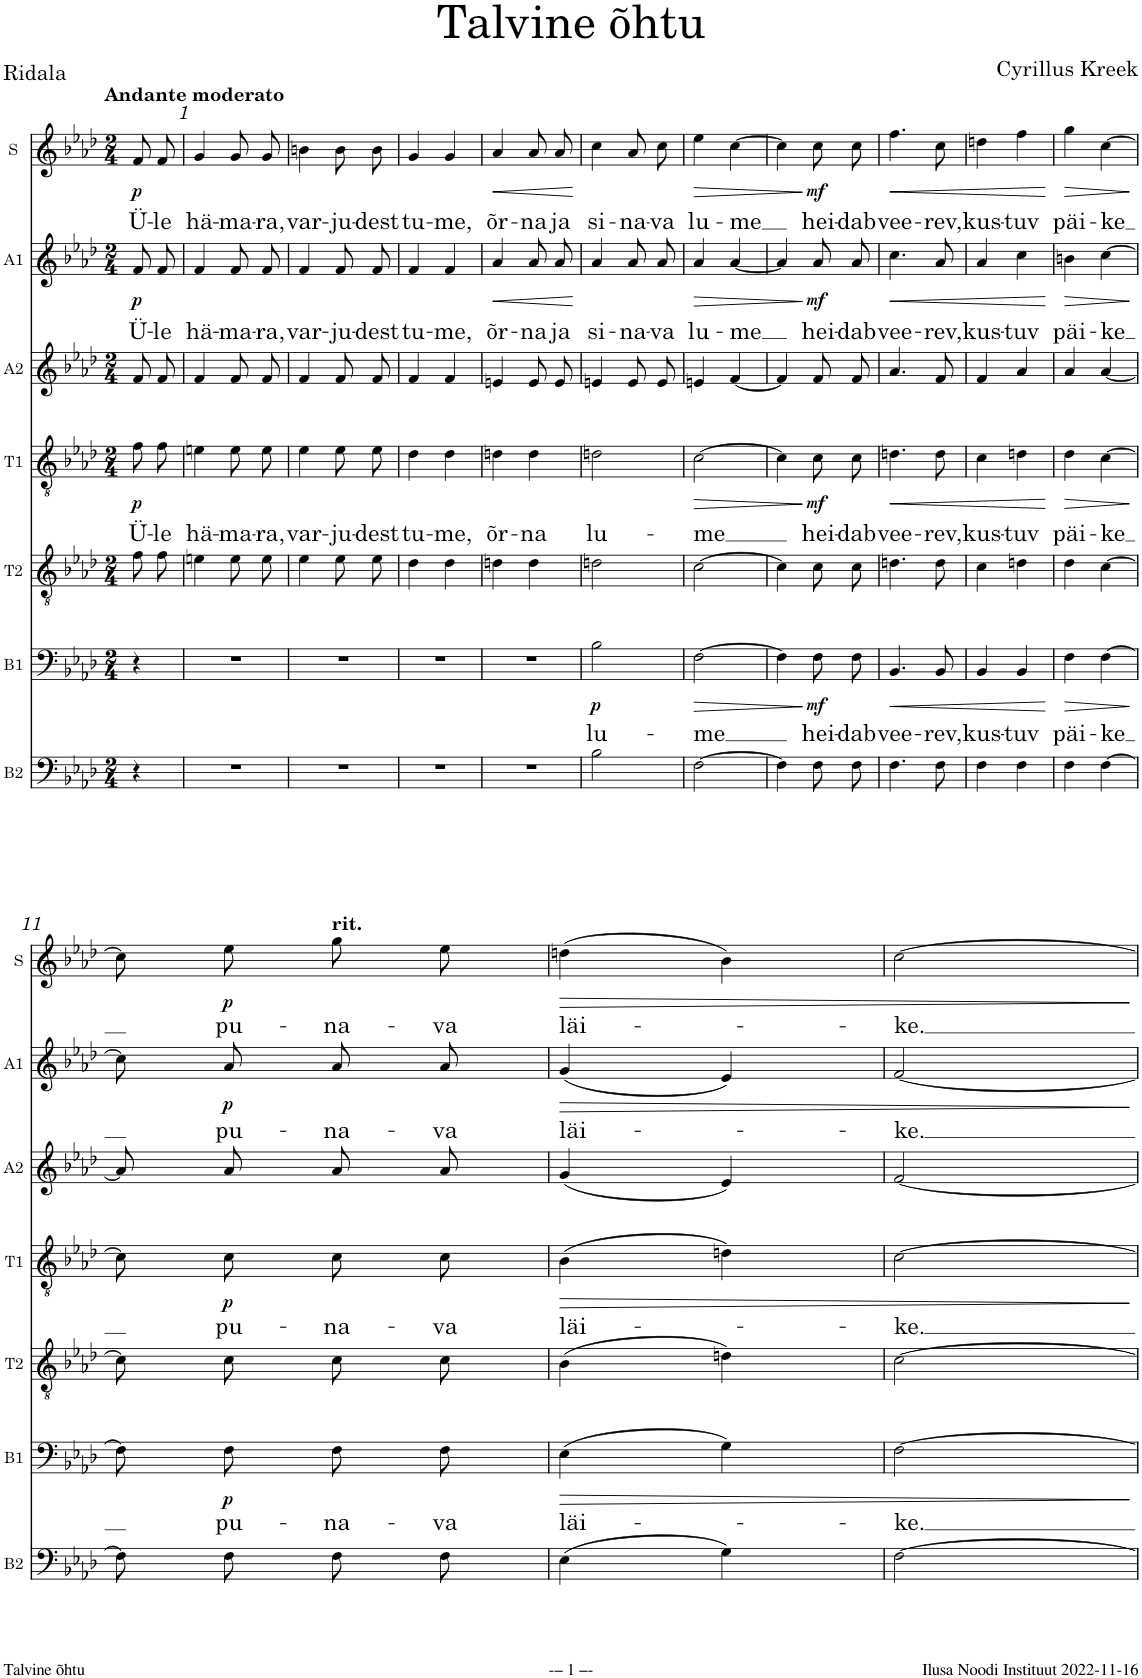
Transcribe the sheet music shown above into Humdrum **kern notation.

**kern	**text	**kern	**text	**dynam	**kern	**text	**kern	**text	**dynam	**kern	**text	**kern	**text	**dynam	**kern	**text	**dynam
*part7	*part7	*part6	*part6	*part6	*part5	*part5	*part4	*part4	*part4	*part3	*part3	*part2	*part2	*part2	*part1	*part1	*part1
*staff7	*staff7	*staff6	*staff6	*staff6	*staff5	*staff5	*staff4	*staff4	*staff4	*staff3	*staff3	*staff2	*staff2	*staff2	*staff1	*staff1	*staff1
*I"B2	*	*I"B1	*	*	*I"T2	*	*I"T1	*	*	*I"A2	*	*I"A1	*	*	*I"S	*	*
*I'B2	*	*I'B1	*	*	*I'T2	*	*I'T1	*	*	*I'A2	*	*I'A1	*	*	*I'S	*	*
*clefF4	*	*clefF4	*	*	*clefGv2	*	*clefGv2	*	*	*clefG2	*	*clefG2	*	*	*clefG2	*	*
*	*	*	*	*	*	*	*	*	*	*	*	*Trd1c2	*	*	*	*	*
*k[b-e-a-d-]	*	*k[b-e-a-d-]	*	*	*k[b-e-a-d-]	*	*k[b-e-a-d-]	*	*	*k[b-e-a-d-]	*	*k[b-e-a-d-]	*	*	*k[b-e-a-d-]	*	*
*M2/4	*	*M2/4	*	*	*M2/4	*	*M2/4	*	*	*M2/4	*	*M2/4	*	*	*M2/4	*	*
=	=	=	=	=	=	=	=	=	=	=	=	=	=	=	=	=	=
!	!	!	!	!	!	!	!	!	!	!	!	!	!	!	!LO:TX:a:B:t=Andante moderato	!	!
!	!	!	!	!	!	!LO:LY:a	!	!LO:LY:b	!LO:DY:b	!	!LO:LY:a	!	!LO:LY:b	!LO:DY:b	!	!LO:LY:b	!LO:DY:b
4r	.	4r	.	.	8f\L	Ü-	8f\L	Ü-	p	8f/L	Ü-	8f/L	Ü-	p	8f/L	Ü-	p
!	!	!	!	!	!	!LO:LY:a	!	!LO:LY:b	!	!	!LO:LY:a	!	!LO:LY:b	!	!	!LO:LY:b	!
.	.	.	.	.	8f\J	-le	8f\J	-le	.	8f/J	-le	8f/J	-le	.	8f/J	-le	.
=1	=1	=1	=1	=1	=1	=1	=1	=1	=1	=1	=1	=1	=1	=1	=1	=1	=1
!	!	!	!	!	!	!LO:LY:a	!	!LO:LY:b	!	!	!LO:LY:a	!	!LO:LY:b	!	!	!LO:LY:b	!
2r	.	2r	.	.	4en\	hä-	4en\	hä-	.	4f/	hä-	4f/	hä-	.	4g/	hä-	.
!	!	!	!	!	!	!LO:LY:a	!	!LO:LY:b	!	!	!LO:LY:a	!	!LO:LY:b	!	!	!LO:LY:b	!
.	.	.	.	.	8e\L	-ma-	8e\L	-ma-	.	8f/L	-ma-	8f/L	-ma-	.	8g/L	-ma-	.
!	!	!	!	!	!	!LO:LY:a	!	!LO:LY:b	!	!	!LO:LY:a	!	!LO:LY:b	!	!	!LO:LY:b	!
.	.	.	.	.	8e\J	-ra,	8e\J	-ra,	.	8f/J	-ra,	8f/J	-ra,	.	8g/J	-ra,	.
=2	=2	=2	=2	=2	=2	=2	=2	=2	=2	=2	=2	=2	=2	=2	=2	=2	=2
!	!	!	!	!	!	!LO:LY:a	!	!LO:LY:b	!	!	!LO:LY:a	!	!LO:LY:b	!	!	!LO:LY:b	!
2r	.	2r	.	.	4e-\	var-	4e-\	var-	.	4f/	var-	4f/	var-	.	4bn\	var-	.
!	!	!	!	!	!	!LO:LY:a	!	!LO:LY:b	!	!	!LO:LY:a	!	!LO:LY:b	!	!	!LO:LY:b	!
.	.	.	.	.	8e-\L	-ju-	8e-\L	-ju-	.	8f/L	-ju-	8f/L	-ju-	.	8b\L	-ju-	.
!	!	!	!	!	!	!LO:LY:a	!	!LO:LY:b	!	!	!LO:LY:a	!	!LO:LY:b	!	!	!LO:LY:b	!
.	.	.	.	.	8e-\J	-dest	8e-\J	-dest	.	8f/J	-dest	8f/J	-dest	.	8b\J	-dest	.
=3	=3	=3	=3	=3	=3	=3	=3	=3	=3	=3	=3	=3	=3	=3	=3	=3	=3
!	!	!	!	!	!	!LO:LY:a	!	!LO:LY:b	!	!	!LO:LY:a	!	!LO:LY:b	!	!	!LO:LY:b	!
2r	.	2r	.	.	4d-\	tu-	4d-\	tu-	.	4f/	tu-	4f/	tu-	.	4g/	tu-	.
!	!	!	!	!	!	!LO:LY:a	!	!LO:LY:b	!	!	!LO:LY:a	!	!LO:LY:b	!	!	!LO:LY:b	!
.	.	.	.	.	4d-\	-me,	4d-\	-me,	.	4f/	-me,	4f/	-me,	.	4g/	-me,	.
=4	=4	=4	=4	=4	=4	=4	=4	=4	=4	=4	=4	=4	=4	=4	=4	=4	=4
!	!	!	!	!	!	!LO:LY:a	!	!LO:LY:b	!	!	!LO:LY:a	!	!LO:LY:b	!LO:HP:b	!	!LO:LY:b	!LO:HP:b
2r	.	2r	.	.	4dn\	õr-	4dn\	õr-	.	4en/	õr-	4a-/	õr-	<	4a-/	õr-	<
!	!	!	!	!	!	!LO:LY:a	!	!LO:LY:b	!	!	!LO:LY:a	!	!LO:LY:b	!	!	!LO:LY:b	!
.	.	.	.	.	4d\	-na	4d\	-na	.	8e/L	-na	8a-/L	-na	.	8a-/L	-na	.
!	!	!	!	!	!	!	!	!	!	!	!LO:LY:a	!	!LO:LY:b	!	!	!LO:LY:b	!
.	.	.	.	.	.	.	.	.	.	8e/J	ja	8a-/J	ja	.	8a-/J	ja	.
.	.	.	.	.	.	.	.	.	.	.	.	.	.	[	.	.	[
=5	=5	=5	=5	=5	=5	=5	=5	=5	=5	=5	=5	=5	=5	=5	=5	=5	=5
!	!LO:LY:a	!	!LO:LY:b	!LO:DY:b	!	!LO:LY:a	!	!LO:LY:b	!	!	!LO:LY:a	!	!LO:LY:b	!	!	!LO:LY:b	!
2B-\	lu-	2B-\	lu-	p	2dn\	lu-	2dn\	lu-	.	4en/	si-	4a-/	si-	.	4cc\	si-	.
!	!	!	!	!	!	!	!	!	!	!	!LO:LY:a	!	!LO:LY:b	!	!	!LO:LY:b	!
.	.	.	.	.	.	.	.	.	.	8e/L	-na-	8a-/L	-na-	.	8a-\L	-na-	.
!	!	!	!	!	!	!	!	!	!	!	!LO:LY:a	!	!LO:LY:b	!	!	!LO:LY:b	!
.	.	.	.	.	.	.	.	.	.	8e/J	-va	8a-/J	-va	.	8cc\J	-va	.
=6	=6	=6	=6	=6	=6	=6	=6	=6	=6	=6	=6	=6	=6	=6	=6	=6	=6
!	!LO:LY:a	!	!LO:LY:b	!LO:HP:b	!	!LO:LY:a	!	!LO:LY:b	!LO:HP:b	!	!LO:LY:a	!	!LO:LY:b	!LO:HP:b	!	!LO:LY:b	!LO:HP:b
[2F\	-me	[2F\	-me	>	[2c\	-me	[2c\	-me	>	4en/	lu-	4a-/	lu-	>	4ee-\	lu-	>
!	!	!	!	!	!	!	!	!	!	!	!LO:LY:a	!	!LO:LY:b	!	!	!LO:LY:b	!
.	.	.	.	.	.	.	.	.	.	[4f/	-me	[4a-/	-me	.	[4cc\	-me	.
=7	=7	=7	=7	=7	=7	=7	=7	=7	=7	=7	=7	=7	=7	=7	=7	=7	=7
4F\]	.	4F\]	.	.	4c\]	.	4c\]	.	.	4f/]	.	4a-/]	.	.	4cc\]	.	.
!	!LO:LY:a	!	!LO:LY:b	!LO:DY:n=1:b	!	!LO:LY:a	!	!LO:LY:b	!LO:DY:n=1:b	!	!LO:LY:a	!	!LO:LY:b	!LO:DY:n=1:b	!	!LO:LY:b	!LO:DY:n=1:b
8F\L	hei-	8F\L	hei-	] mf	8c\L	hei-	8c\L	hei-	] mf	8f/L	hei-	8a-/L	hei-	] mf	8cc\L	hei-	] mf
!	!LO:LY:a	!	!LO:LY:b	!	!	!LO:LY:a	!	!LO:LY:b	!	!	!LO:LY:a	!	!LO:LY:b	!	!	!LO:LY:b	!
8F\J	-dab	8F\J	-dab	.	8c\J	-dab	8c\J	-dab	.	8f/J	-dab	8a-/J	-dab	.	8cc\J	-dab	.
=8	=8	=8	=8	=8	=8	=8	=8	=8	=8	=8	=8	=8	=8	=8	=8	=8	=8
!	!LO:LY:a	!	!LO:LY:b	!LO:HP:b	!	!LO:LY:a	!	!LO:LY:b	!LO:HP:b	!	!LO:LY:a	!	!LO:LY:b	!LO:HP:b	!	!LO:LY:b	!LO:HP:b
4.F\	vee-	4.BB-/	vee-	<	4.dn\	vee-	4.dn\	vee-	<	4.a-/	vee-	4.cc\	vee-	<	4.ff\	vee-	<
!	!LO:LY:a	!	!LO:LY:b	!	!	!LO:LY:a	!	!LO:LY:b	!	!	!LO:LY:a	!	!LO:LY:b	!	!	!LO:LY:b	!
8F\	-rev,	8BB-/	-rev,	.	8d\	-rev,	8d\	-rev,	.	8f/	-rev,	8a-/	-rev,	.	8cc\	-rev,	.
=9	=9	=9	=9	=9	=9	=9	=9	=9	=9	=9	=9	=9	=9	=9	=9	=9	=9
!	!LO:LY:a	!	!LO:LY:b	!	!	!LO:LY:a	!	!LO:LY:b	!	!	!LO:LY:a	!	!LO:LY:b	!	!	!LO:LY:b	!
4F\	kus-	4BB-/	kus-	.	4c\	kus-	4c\	kus-	.	4f/	kus-	4a-/	kus-	.	4ddn\	kus-	.
!	!LO:LY:a	!	!LO:LY:b	!	!	!LO:LY:a	!	!LO:LY:b	!	!	!LO:LY:a	!	!LO:LY:b	!	!	!LO:LY:b	!
4F\	-tuv	4BB-/	-tuv	.	4dn\	-tuv	4dn\	-tuv	.	4a-/	-tuv	4cc\	-tuv	.	4ff\	-tuv	.
.	.	.	.	[	.	.	.	.	[	.	.	.	.	[	.	.	[
=10	=10	=10	=10	=10	=10	=10	=10	=10	=10	=10	=10	=10	=10	=10	=10	=10	=10
!	!LO:LY:a	!	!LO:LY:b	!LO:HP:b	!	!LO:LY:a	!	!LO:LY:b	!LO:HP:b	!	!LO:LY:a	!	!LO:LY:b	!LO:HP:b	!	!LO:LY:b	!LO:HP:b
4F\	päi-	4F\	päi-	>	4d-\	päi-	4d-\	päi-	>	4a-/	päi-	4bn\	päi-	>	4gg\	päi-	>
!	!LO:LY:a	!	!LO:LY:b	!	!	!LO:LY:a	!	!LO:LY:b	!	!	!LO:LY:a	!	!LO:LY:b	!	!	!LO:LY:b	!
[4F\	-ke	[4F\	-ke	.	[4c\	-ke	[4c\	-ke	.	[4a-/	-ke	[4cc\	-ke	.	[4cc\	-ke	.
.	.	.	.	]	.	.	.	.	]	.	.	.	.	]	.	.	]
!!LO:LB:g=z
=11	=11	=11	=11	=11	=11	=11	=11	=11	=11	=11	=11	=11	=11	=11	=11	=11	=11
8F\L]	.	8F\L]	.	.	8c\L]	.	8c\L]	.	.	8a-/L]	.	8cc\L]	.	.	8cc\L]	.	.
!	!LO:LY:a	!	!LO:LY:b	!LO:DY:b	!	!LO:LY:a	!	!LO:LY:b	!LO:DY:b	!	!LO:LY:a	!	!LO:LY:b	!LO:DY:b	!	!LO:LY:b	!LO:DY:b
8F\J	pu-	8F\J	pu-	p	8c\J	pu-	8c\J	pu-	p	8a-/J	pu-	8a-\J	pu-	p	8ee-\J	pu-	p
!	!	!	!	!	!	!	!	!	!	!	!	!	!	!	!LO:TX:a:B:t=rit.	!	!
!	!LO:LY:a	!	!LO:LY:b	!	!	!LO:LY:a	!	!LO:LY:b	!	!	!LO:LY:a	!	!LO:LY:b	!	!	!LO:LY:b	!
8F\L	-na-	8F\L	-na-	.	8c\L	-na-	8c\L	-na-	.	8a-/L	-na-	8a-/L	-na-	.	8gg\L	-na-	.
!	!LO:LY:a	!	!LO:LY:b	!	!	!LO:LY:a	!	!LO:LY:b	!	!	!LO:LY:a	!	!LO:LY:b	!	!	!LO:LY:b	!
8F\J	-va	8F\J	-va	.	8c\J	-va	8c\J	-va	.	8a-/J	-va	8a-/J	-va	.	8ee-\J	-va	.
=12	=12	=12	=12	=12	=12	=12	=12	=12	=12	=12	=12	=12	=12	=12	=12	=12	=12
!	!LO:LY:a	!	!LO:LY:b	!LO:HP:b	!	!LO:LY:a	!	!LO:LY:b	!LO:HP:b	!	!LO:LY:a	!	!LO:LY:b	!LO:HP:b	!	!LO:LY:b	!LO:HP:b
(4E-\	läi-	(4E-\	läi-	>	(4B-\	läi-	(4B-\	läi-	>	(4g/	läi-	(4g/	läi-	>	(4ddn\	läi-	>
4G\)	.	4G\)	.	.	4dn\)	.	4dn\)	.	.	4e-/)	.	4e-/)	.	.	4b-\)	.	.
=13	=13	=13	=13	=13	=13	=13	=13	=13	=13	=13	=13	=13	=13	=13	=13	=13	=13
!	!LO:LY:a	!	!LO:LY:b	!	!	!LO:LY:a	!	!LO:LY:b	!	!	!LO:LY:a	!	!LO:LY:b	!	!	!LO:LY:b	!
[2F\	-ke.	[2F\	-ke.	.	[2c\	-ke.	[2c\	-ke.	.	[2f/	-ke.	[2f/	-ke.	.	[2cc\	-ke.	.
.	.	.	.	]	.	.	.	.	]	.	.	.	.	]	.	.	]
=	=	=	=	=	=	=	=	=	=	=	=	=	=	=	=	=	=
*-	*-	*-	*-	*-	*-	*-	*-	*-	*-	*-	*-	*-	*-	*-	*-	*-	*-
